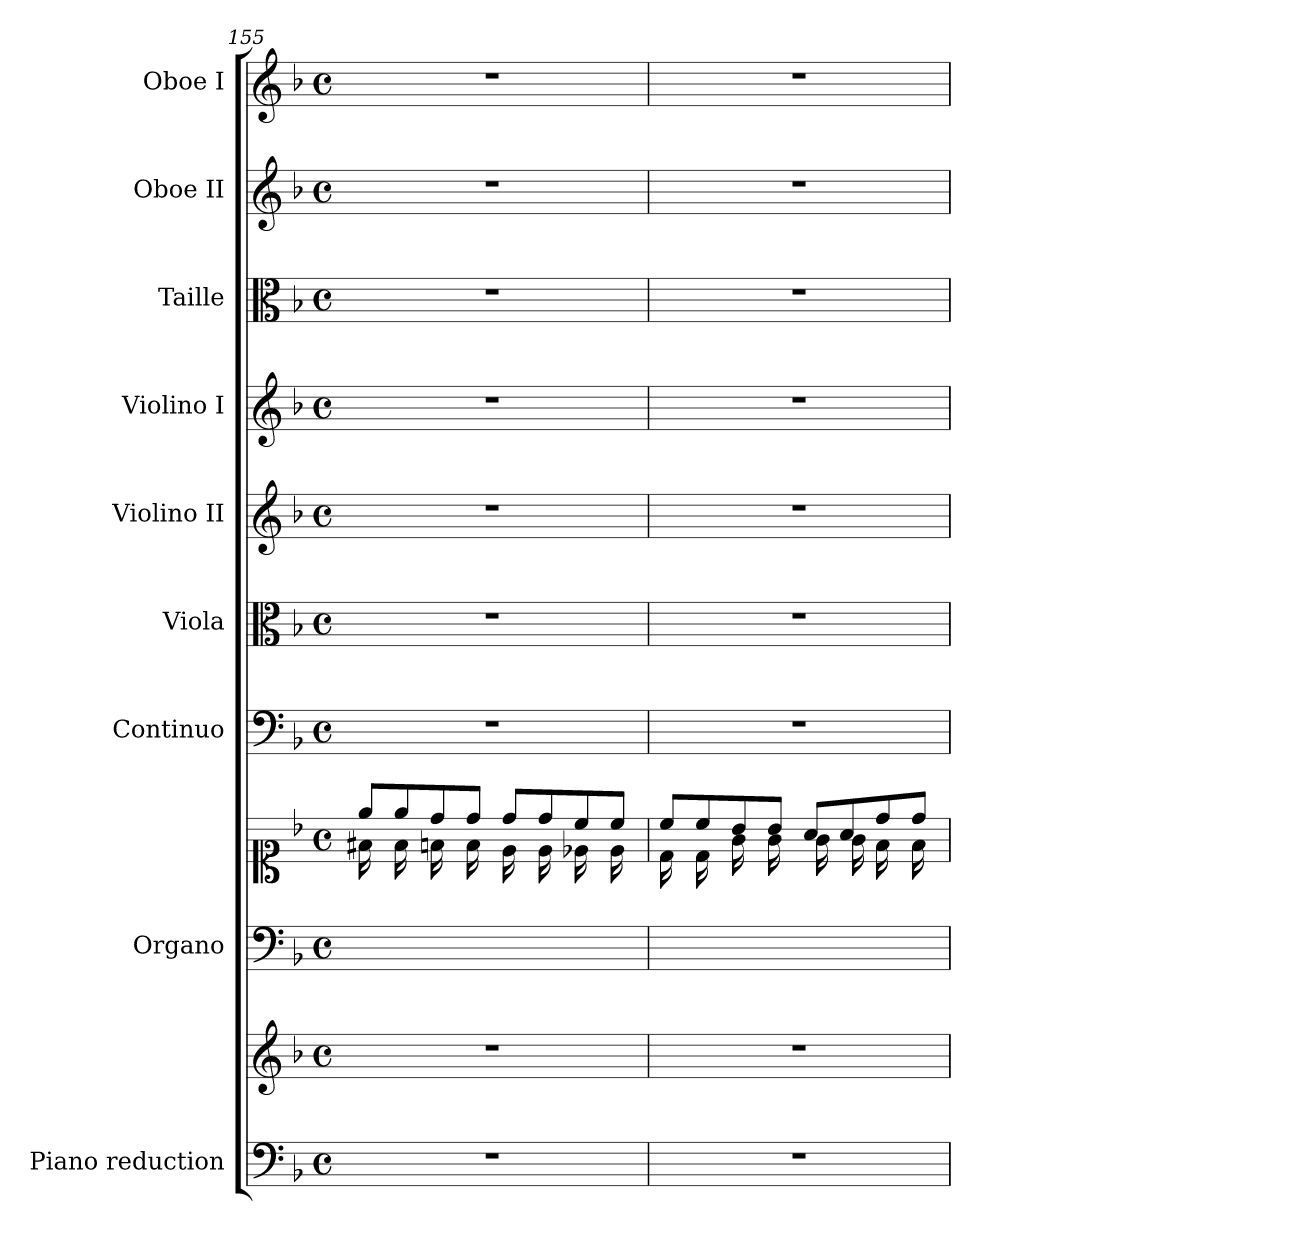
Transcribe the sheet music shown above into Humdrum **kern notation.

**kern	**kern	**kern	**kern	**kern	**kern	**kern	**kern	**kern	**kern	**kern
*part9	*part9	*part8	*part8	*part7	*part6	*part5	*part4	*part3	*part2	*part1
*staff11	*staff10	*staff9	*staff8	*staff7	*staff6	*staff5	*staff4	*staff3	*staff2	*staff1
*I"Piano reduction	*	*I"Organo	*	*I"Continuo	*I"Viola	*I"Violino II	*I"Violino I	*I"Taille	*I"Oboe II	*I"Oboe I
*I'Pno	*	*	*	*	*I'Vla	*I'Vln	*I'Vln	*	*I'Ob	*I'Ob
!!LO:PB:g=z
*clefF4	*clefG2	*clefF4	*clefC1	*clefF4	*clefC3	*clefG2	*clefG2	*clefC3	*clefG2	*clefG2
*k[b-]	*k[b-]	*k[b-]	*k[b-]	*k[b-]	*k[b-]	*k[b-]	*k[b-]	*k[b-]	*k[b-]	*k[b-]
*M4/4	*M4/4	*M4/4	*M4/4	*M4/4	*M4/4	*M4/4	*M4/4	*M4/4	*M4/4	*M4/4
*met(c)	*met(c)	*met(c)	*met(c)	*met(c)	*met(c)	*met(c)	*met(c)	*met(c)	*met(c)	*met(c)
=155	=155	=155	=155	=155	=155	=155	=155	=155	=155	=155
*	*	*	*^	*	*	*	*	*	*	*
1r	1r	16ryy	8ee/L	16f#X\LL	1r	1r	1r	1r	1r	1r	1r
.	.	16D/	.	16ryy	.	.	.	.	.	.	.
.	.	16ryy	8ee/	16f#\	.	.	.	.	.	.	.
.	.	16D/JJ	.	16ryy	.	.	.	.	.	.	.
.	.	16ryy	8dd/	16fn\LL	.	.	.	.	.	.	.
.	.	16D/	.	16ryy	.	.	.	.	.	.	.
.	.	16ryy	8dd/J	16f\	.	.	.	.	.	.	.
.	.	16D/JJ	.	16ryy	.	.	.	.	.	.	.
.	.	16ryy	8dd/L	16e\LL	.	.	.	.	.	.	.
.	.	16D/	.	16ryy	.	.	.	.	.	.	.
.	.	16ryy	8dd/	16e\	.	.	.	.	.	.	.
.	.	16D/JJ	.	16ryy	.	.	.	.	.	.	.
.	.	16ryy	8cc/	16e-X\LL	.	.	.	.	.	.	.
.	.	16D/	.	16ryy	.	.	.	.	.	.	.
.	.	16ryy	8cc/J	16e-\	.	.	.	.	.	.	.
.	.	16D/JJ	.	16ryy	.	.	.	.	.	.	.
=156	=156	=156	=156	=156	=156	=156	=156	=156	=156	=156	=156
1r	1r	16ryy	8cc/L	16d\LL	1r	1r	1r	1r	1r	1r	1r
.	.	16D/	.	16ryy	.	.	.	.	.	.	.
.	.	16ryy	8cc/	16d\	.	.	.	.	.	.	.
.	.	16D/JJ	.	16ryy	.	.	.	.	.	.	.
.	.	16ryy	8b-/	16g\LL	.	.	.	.	.	.	.
.	.	16D/	.	16ryy	.	.	.	.	.	.	.
.	.	16ryy	8b-/J	16g\	.	.	.	.	.	.	.
.	.	16D/JJ	.	16ryy	.	.	.	.	.	.	.
.	.	16ryy	8a/L	16g\LL	.	.	.	.	.	.	.
.	.	16D/	.	16ryy	.	.	.	.	.	.	.
.	.	16ryy	8a/	16g\	.	.	.	.	.	.	.
.	.	16D/JJ	.	16ryy	.	.	.	.	.	.	.
.	.	16ryy	8dd/	16f\LL	.	.	.	.	.	.	.
.	.	16D/	.	16ryy	.	.	.	.	.	.	.
.	.	16ryy	8dd/J	16f\	.	.	.	.	.	.	.
.	.	16D/JJ	.	16ryy	.	.	.	.	.	.	.
*	*	*	*v	*v	*	*	*	*	*	*	*
=	=	=	=	=	=	=	=	=	=	=
*-	*-	*-	*-	*-	*-	*-	*-	*-	*-	*-
